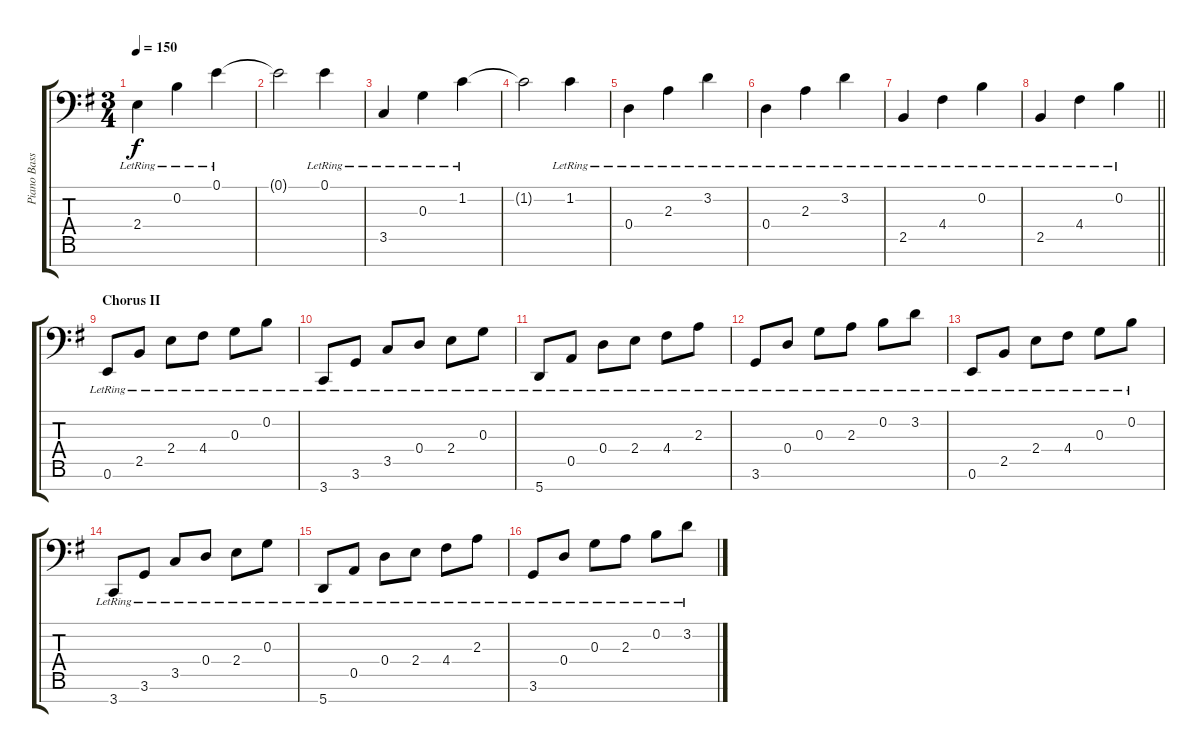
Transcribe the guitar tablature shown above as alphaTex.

\track ("Piano Bass" "Piano Bass") {instrument acousticgrandpiano}
\staff {score tabs}
\tuning (E4 B3 G3 D3 A2 E2 A1) {hide}
\ts (3 4)
\tempo 150
\clef f4
\ks g
2.4{lr}.4{dy f} 0.2{lr}.4 0.1{lr}.4 |
0.1{t}.2 0.1{lr}.4 |
3.5{lr}.4 0.3{lr}.4 1.2{lr}.4 |
1.2{t}.2 1.2{lr}.4 |
0.4{lr}.4 2.3{lr}.4 3.2{lr}.4 |
0.4{lr}.4 2.3{lr}.4 3.2{lr}.4 |
2.5{lr}.4 4.4{lr}.4 0.2{lr}.4 |
\barLineRight lightlight
2.5{lr}.4 4.4{lr}.4 0.2{lr}.4 |
\section ("" "Chorus II")
0.6{lr}.8 2.5{lr}.8 2.4{lr}.8 4.4{lr}.8 0.3{lr}.8 0.2{lr}.8 |
3.7{lr}.8 3.6{lr}.8 3.5{lr}.8 0.4{lr}.8 2.4{lr}.8 0.3{lr}.8 |
5.7{lr}.8 0.5{lr}.8 0.4{lr}.8 2.4{lr}.8 4.4{lr}.8 2.3{lr}.8 |
3.6{lr}.8 0.4{lr}.8 0.3{lr}.8 2.3{lr}.8 0.2{lr}.8 3.2{lr}.8 |
0.6{lr}.8 2.5{lr}.8 2.4{lr}.8 4.4{lr}.8 0.3{lr}.8 0.2{lr}.8 |
3.7{lr}.8 3.6{lr}.8 3.5{lr}.8 0.4{lr}.8 2.4{lr}.8 0.3{lr}.8 |
5.7{lr}.8 0.5{lr}.8 0.4{lr}.8 2.4{lr}.8 4.4{lr}.8 2.3{lr}.8 |
3.6{lr}.8 0.4{lr}.8 0.3{lr}.8 2.3{lr}.8 0.2{lr}.8 3.2{lr}.8
